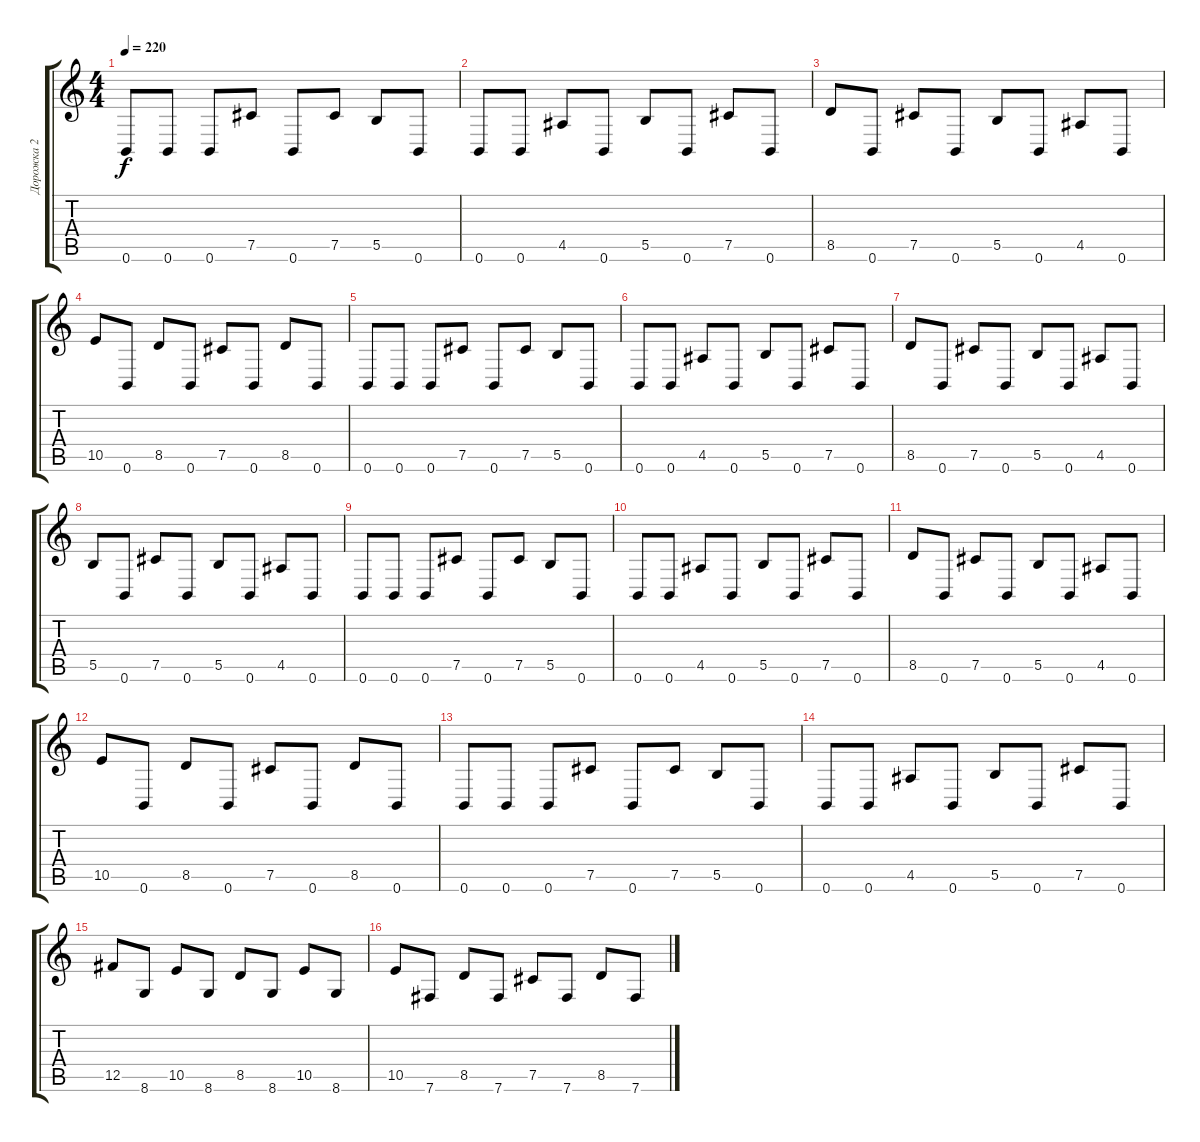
\track ("Дорожка 2" "Дорожка 2") {instrument overdrivenguitar}
\staff {score tabs}
\tuning (Db4 Ab3 E3 B2 Gb2 B1) {hide}
\ts (4 4)
\tempo 220
\clef g2
\ks c
0.6.8{dy f} 0.6.8 0.6.8 7.5.8 0.6.8 7.5.8 5.5.8 0.6.8 |
0.6.8 0.6.8 4.5.8 0.6.8 5.5.8 0.6.8 7.5.8 0.6.8 |
8.5.8 0.6.8 7.5.8 0.6.8 5.5.8 0.6.8 4.5.8 0.6.8 |
10.5.8 0.6.8 8.5.8 0.6.8 7.5.8 0.6.8 8.5.8 0.6.8 |
0.6.8 0.6.8 0.6.8 7.5.8 0.6.8 7.5.8 5.5.8 0.6.8 |
0.6.8 0.6.8 4.5.8 0.6.8 5.5.8 0.6.8 7.5.8 0.6.8 |
8.5.8 0.6.8 7.5.8 0.6.8 5.5.8 0.6.8 4.5.8 0.6.8 |
5.5.8 0.6.8 7.5.8 0.6.8 5.5.8 0.6.8 4.5.8 0.6.8 |
0.6.8 0.6.8 0.6.8 7.5.8 0.6.8 7.5.8 5.5.8 0.6.8 |
0.6.8 0.6.8 4.5.8 0.6.8 5.5.8 0.6.8 7.5.8 0.6.8 |
8.5.8 0.6.8 7.5.8 0.6.8 5.5.8 0.6.8 4.5.8 0.6.8 |
10.5.8 0.6.8 8.5.8 0.6.8 7.5.8 0.6.8 8.5.8 0.6.8 |
0.6.8 0.6.8 0.6.8 7.5.8 0.6.8 7.5.8 5.5.8 0.6.8 |
0.6.8 0.6.8 4.5.8 0.6.8 5.5.8 0.6.8 7.5.8 0.6.8 |
12.5.8 8.6.8 10.5.8 8.6.8 8.5.8 8.6.8 10.5.8 8.6.8 |
10.5.8 7.6.8 8.5.8 7.6.8 7.5.8 7.6.8 8.5.8 7.6.8
